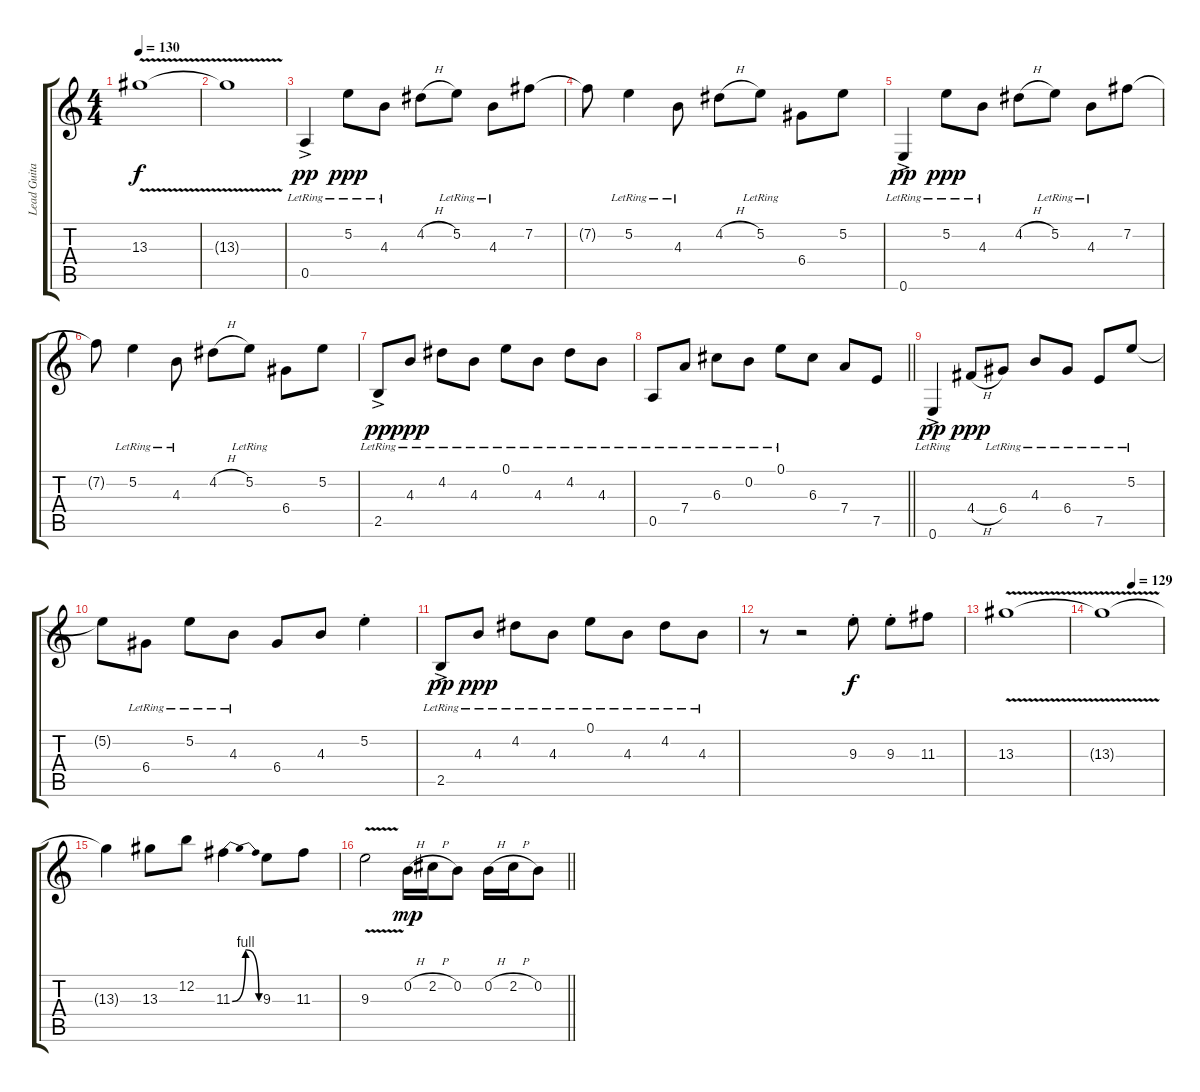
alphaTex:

\track ("Lead Guitar (Slash)" "Lead Guita") {instrument electricguitarjazz}
\staff {score tabs}
\tuning (E4 B3 G3 D3 A2 E2) {hide}
\ts (4 4)
\tempo 130
\clef g2
\ks c
13.3{v}.1{dy f} |
13.3{t}.1 |
0.5{ac lr}.4{dy pp} 5.2{lr}.8{dy ppp} 4.3{lr}.8 4.2{h}.8 5.2{lr}.8 4.3{lr}.8 7.2.8 |
7.2{t}.8 5.2{lr}.4 4.3{lr}.8 4.2{h}.8 5.2{lr}.8 6.4.8 5.2.8 |
0.6{ac lr}.4{dy pp} 5.2{lr}.8{dy ppp} 4.3{lr}.8 4.2{h}.8 5.2{lr}.8 4.3{lr}.8 7.2.8 |
7.2{t}.8 5.2{lr}.4 4.3{lr}.8 4.2{h}.8 5.2{lr}.8 6.4.8 5.2.8 |
2.5{ac lr}.8{dy pp} 4.3{lr}.8{dy ppp} 4.2{lr}.8 4.3{lr}.8 0.1{lr}.8 4.3{lr}.8 4.2{lr}.8 4.3{lr}.8 |
\barLineRight lightlight
0.5{lr}.8 7.4{lr}.8 6.3{lr}.8 0.2{lr}.8 0.1{lr}.8 6.3.8 7.4.8 7.5.8 |
0.6{ac lr}.4{dy pp} 4.4{h}.8{dy ppp} 6.4{lr}.8 4.3{lr}.8 6.4{lr}.8 7.5{lr}.8 5.2{lr}.8 |
5.2{t}.8 6.4{lr}.8 5.2{lr}.8 4.3{lr}.8 6.4.8 4.3.8 5.2{st}.4 |
2.5{ac lr}.8{dy pp} 4.3{lr}.8{dy ppp} 4.2{lr}.8 4.3{lr}.8 0.1{lr}.8 4.3{lr}.8 4.2{lr}.8 4.3{lr}.8 |
r.8 r.2 9.3{st}.8{dy f} 9.3{st}.8 11.3.8 |
13.3{v}.1 |
\tempo (129 0.5)
13.3{t}.1 |
13.3{t}.4 13.3.8 12.2.8 11.3{be (bendrelease 0 0 5 4 30 4 60 0)}.4 9.3.8 11.3.8 |
\barLineRight lightlight
9.3{v}.2 0.2{h}.16{dy mp} 2.2{h}.16 0.2.8 0.2{h}.16 2.2{h}.16 0.2.8
